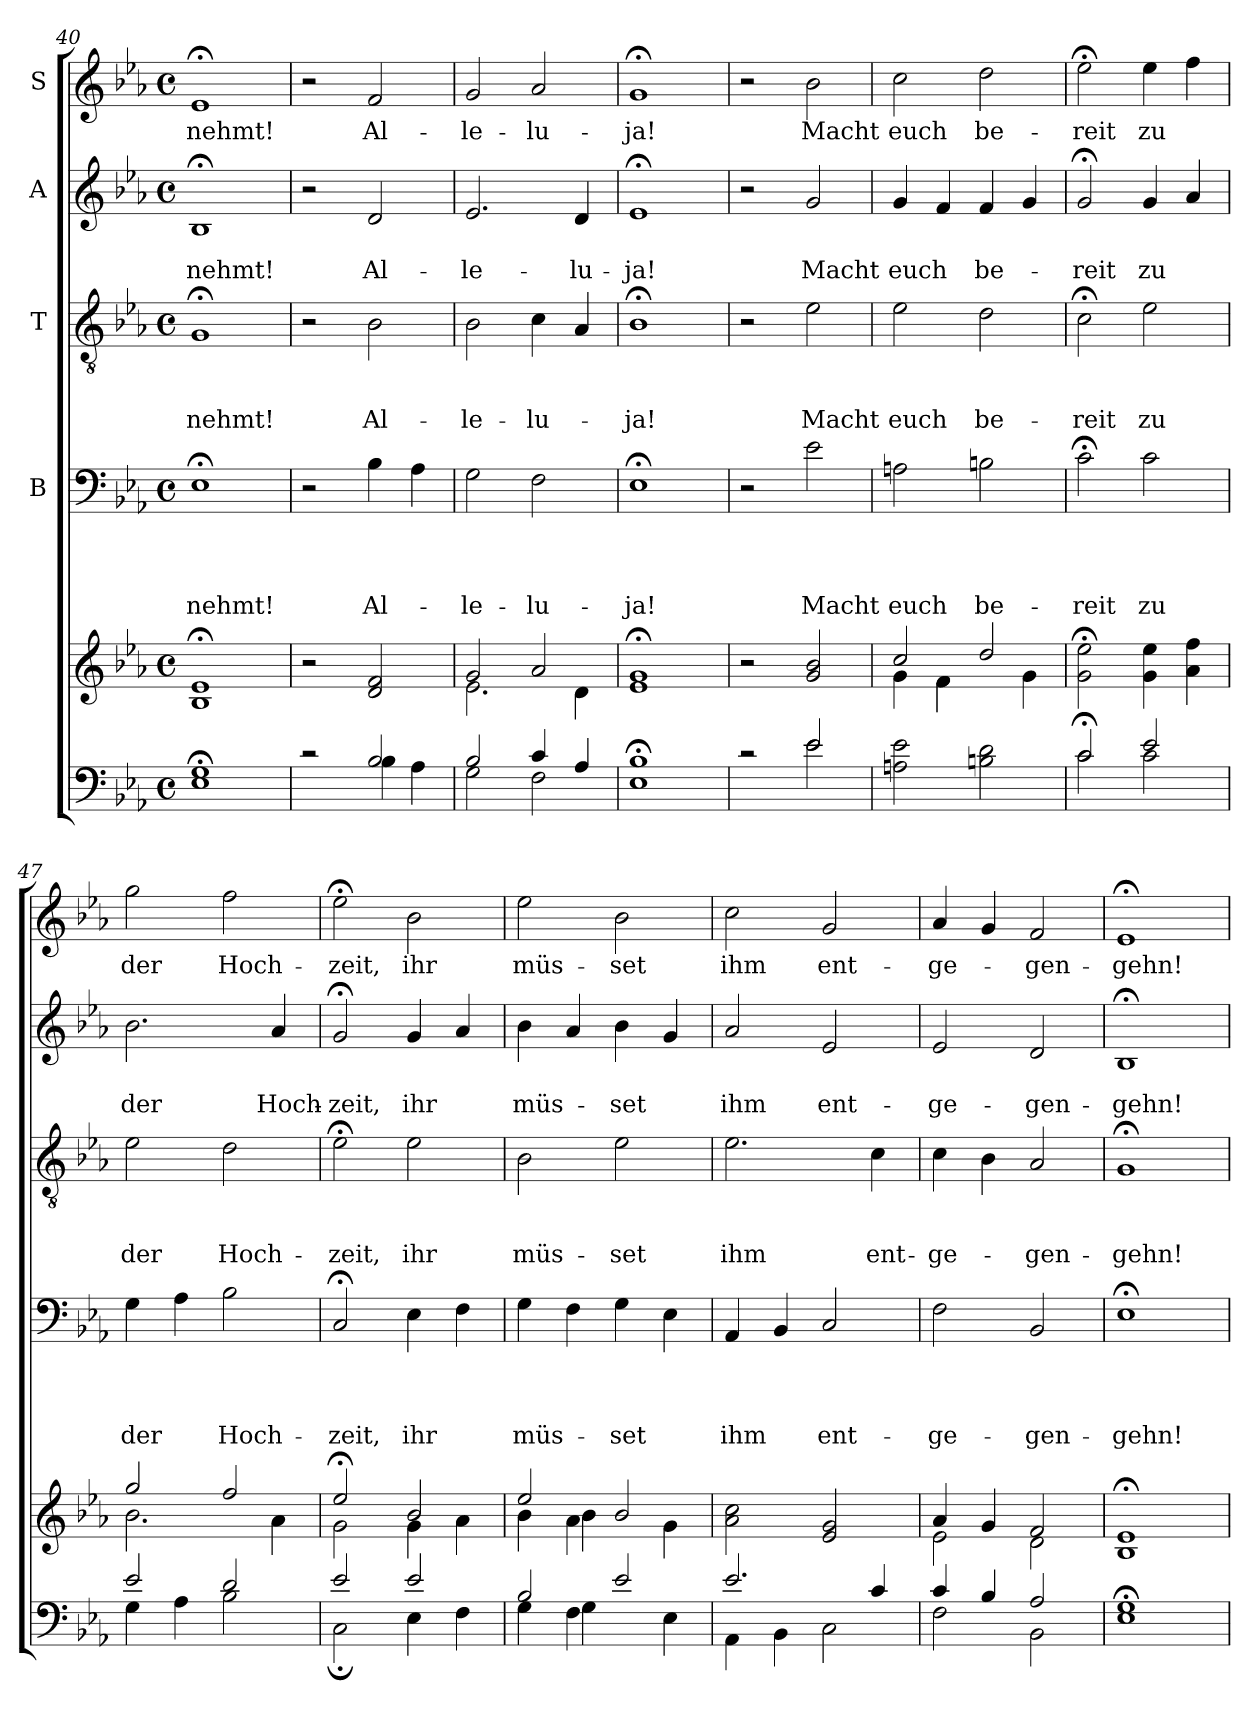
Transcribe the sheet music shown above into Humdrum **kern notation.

**kern	**kern	**kern	**text	**text	**text	**text	**kern	**text	**text	**text	**kern	**text	**text	**kern	**text
*part5	*part5	*part4	*part4	*part4	*part4	*part4	*part3	*part3	*part3	*part3	*part2	*part2	*part2	*part1	*part1
*staff6	*staff5	*staff4	*staff4	*staff4	*staff4	*staff4	*staff3	*staff3	*staff3	*staff3	*staff2	*staff2	*staff2	*staff1	*staff1
*	*	*I"B	*	*	*	*	*I"T	*	*	*	*I"A	*	*	*I"S	*
!!LO:LB:g=z
*clefF4	*clefG2	*clefF4	*	*	*	*	*clefGv2	*	*	*	*clefG2	*	*	*clefG2	*
*k[b-e-a-]	*k[b-e-a-]	*k[b-e-a-]	*	*	*	*	*k[b-e-a-]	*	*	*	*k[b-e-a-]	*	*	*k[b-e-a-]	*
*E-:	*E-:	*E-:	*	*	*	*	*E-:	*	*	*	*E-:	*	*	*E-:	*
*M4/4	*M4/4	*M4/4	*	*	*	*	*M4/4	*	*	*	*M4/4	*	*	*M4/4	*
*met(c)	*met(c)	*met(c)	*	*	*	*	*met(c)	*	*	*	*met(c)	*	*	*met(c)	*
=40	=40	=40	=40	=40	=40	=40	=40	=40	=40	=40	=40	=40	=40	=40	=40
!	!	!	!	!	!	!LO:LY:b	!	!	!	!LO:LY:b	!	!	!LO:LY:b	!	!LO:LY:b
1E-;< 1G;<	1B-; 1e-;	1E-;<	.	.	.	nehmt!	1G;	.	.	nehmt!	1B-;	.	nehmt!	1e-;	nehmt!
=41	=41	=41	=41	=41	=41	=41	=41	=41	=41	=41	=41	=41	=41	=41	=41
*^	*	*	*	*	*	*	*	*	*	*	*	*	*	*	*
2rc	2ryy	2r	2r	.	.	.	.	2r	.	.	.	2r	.	.	2r	.
!	!	!	!	!	!	!	!LO:LY:b	!	!	!	!LO:LY:b	!	!	!LO:LY:b	!	!LO:LY:b
2B-/	4B-\	2d/ 2f/	4B-\	.	.	.	Al-	2B-\	.	.	Al-	2d/	.	Al-	2f/	Al-
.	4A-\	.	4A-\	.	.	.	.	.	.	.	.	.	.	.	.	.
=42	=42	=42	=42	=42	=42	=42	=42	=42	=42	=42	=42	=42	=42	=42	=42	=42
*	*	*^	*	*	*	*	*	*	*	*	*	*	*	*	*	*
!	!	!	!	!	!	!	!	!LO:LY:b	!	!	!	!LO:LY:b	!	!	!LO:LY:b	!	!LO:LY:b
2G\	2B-/	2g/	2.e-\	2G\	.	.	.	-le-	2B-\	.	.	-le-	2.e-/	.	-le-	2g/	-le-
!	!	!	!	!	!	!	!	!LO:LY:b	!	!	!	!LO:LY:b	!	!	!	!	!LO:LY:b
4c/	2F\	2a-/	.	2F\	.	.	.	-lu-	4c\	.	.	-lu-	.	.	.	2a-/	-lu-
!	!	!	!	!	!	!	!	!	!	!	!	!	!	!	!LO:LY:b	!	!
4A-/	.	.	4d\	.	.	.	.	.	4A-/	.	.	.	4d/	.	-lu-	.	.
*v	*v	*	*	*	*	*	*	*	*	*	*	*	*	*	*	*	*
=43	=43	=43	=43	=43	=43	=43	=43	=43	=43	=43	=43	=43	=43	=43	=43	=43
!	!	!	!	!	!	!	!LO:LY:b	!	!	!	!LO:LY:b	!	!	!LO:LY:b	!	!LO:LY:b
*	*v	*v	*	*	*	*	*	*	*	*	*	*	*	*	*	*
1E-;< 1B-;<	1e-; 1g;	1E-;<	.	.	.	-ja!	1B-;<	.	.	-ja!	1e-;	.	-ja!	1g;	-ja!
=44	=44	=44	=44	=44	=44	=44	=44	=44	=44	=44	=44	=44	=44	=44	=44
*^	*	*	*	*	*	*	*	*	*	*	*	*	*	*	*
2rc	2ryy	2r	2r	.	.	.	.	2r	.	.	.	2r	.	.	2r	.
!	!	!	!	!	!	!	!LO:LY:b	!	!	!	!LO:LY:b	!	!	!LO:LY:b	!	!LO:LY:b
2e-/	2e-\	2g/ 2b-/	2e-\	.	.	.	Macht	2e-\	.	.	Macht	2g/	.	Macht	2b-\	Macht
=45	=45	=45	=45	=45	=45	=45	=45	=45	=45	=45	=45	=45	=45	=45	=45	=45
*	*	*^	*	*	*	*	*	*	*	*	*	*	*	*	*	*
*	*	*	*^	*	*	*	*	*	*	*	*	*	*	*	*	*	*
!	!	!	!	!	!	!	!	!	!LO:LY:b	!	!	!	!LO:LY:b	!	!	!LO:LY:b	!	!LO:LY:b
*v	*v	*	*	*	*	*	*	*	*	*	*	*	*	*	*	*	*	*
2An\ 2e-\	2cc/	4g\	4ryy	2An\	.	.	.	euch	2e-\	.	.	euch	4g/	.	euch	2cc\	euch
.	.	4f\	4f\	.	.	.	.	.	.	.	.	.	4f/	.	.	.	.
!	!	!	!	!	!	!	!	!LO:LY:b	!	!	!	!LO:LY:b	!	!	!LO:LY:b	!	!LO:LY:b
2Bn\ 2d\	2ryy	2dd/	4ryy	2Bn\	.	.	.	be-	2d\	.	.	be-	4f/	.	be-	2dd\	be-
.	.	.	4g\	.	.	.	.	.	.	.	.	.	4g/	.	.	.	.
=46	=46	=46	=46	=46	=46	=46	=46	=46	=46	=46	=46	=46	=46	=46	=46	=46	=46
*^	*	*	*	*	*	*	*	*	*	*	*	*	*	*	*	*	*
!	!	!	!	!	!	!	!	!	!LO:LY:b	!	!	!	!LO:LY:b	!	!	!LO:LY:b	!	!LO:LY:b
*	*	*v	*v	*v	*	*	*	*	*	*	*	*	*	*	*	*	*	*
2c;</	2c\	2g\;< 2ee-\;<	2c;<\	.	.	.	-reit	2c;<\	.	.	-reit	2g;/	.	-reit	2ee-;<\	-reit
!	!	!	!	!	!	!	!LO:LY:b	!	!	!	!LO:LY:b	!	!	!LO:LY:b	!	!LO:LY:b
2e-/	2c\	4g\ 4ee-\	2c\	.	.	.	zu	2e-\	.	.	zu	4g/	.	zu	4ee-\	zu
.	.	4a-\ 4ff\	.	.	.	.	.	.	.	.	.	4a-/	.	.	4ff\	.
!!LO:PB:g=z
=47	=47	=47	=47	=47	=47	=47	=47	=47	=47	=47	=47	=47	=47	=47	=47	=47
*	*	*^	*	*	*	*	*	*	*	*	*	*	*	*	*	*
!	!	!	!	!	!	!	!	!LO:LY:b	!	!	!	!LO:LY:b	!	!	!LO:LY:b	!	!LO:LY:b
2e-/	4G\	2.b-\	2gg/	4G\	.	.	.	der	2e-\	.	.	der	2.b-\	.	der	2gg\	der
.	4A-\	.	.	4A-\	.	.	.	.	.	.	.	.	.	.	.	.	.
!	!	!	!	!	!	!	!	!LO:LY:b	!	!	!	!LO:LY:b	!	!	!	!	!LO:LY:b
2B-\	2d/	.	2ff/	2B-\	.	.	.	Hoch-	2d\	.	.	Hoch-	.	.	.	2ff\	Hoch-
!	!	!	!	!	!	!	!	!	!	!	!	!	!	!	!LO:LY:b	!	!
.	.	4a-\	.	.	.	.	.	.	.	.	.	.	4a-/	.	Hoch-	.	.
=48	=48	=48	=48	=48	=48	=48	=48	=48	=48	=48	=48	=48	=48	=48	=48	=48	=48
!	!	!	!	!	!	!	!	!LO:LY:b	!	!	!	!LO:LY:b	!	!	!LO:LY:b	!	!LO:LY:b
2C\	2e-;</	2ee-;</	2g\	2C;/	.	.	.	-zeit,	2e-;<\	.	.	-zeit,	2g;/	.	-zeit,	2ee-;<\	-zeit,
!	!	!	!	!	!	!	!	!LO:LY:b	!	!	!	!LO:LY:b	!	!	!LO:LY:b	!	!LO:LY:b
4E-\	2e-/	4g\	2b-/	4E-\	.	.	.	ihr	2e-\	.	.	ihr	4g/	.	ihr	2b-\	ihr
4F\	.	4a-\	.	4F\	.	.	.	.	.	.	.	.	4a-/	.	.	.	.
=49	=49	=49	=49	=49	=49	=49	=49	=49	=49	=49	=49	=49	=49	=49	=49	=49	=49
*	*^	*	*^	*	*	*	*	*	*	*	*	*	*	*	*	*	*
!	!	!	!	!	!	!	!	!	!	!LO:LY:b	!	!	!	!LO:LY:b	!	!	!LO:LY:b	!	!LO:LY:b
2B-/	4G\	4ryy	2ee-/	4b-\	4ryy	4G\	.	.	.	müs-	2B-\	.	.	müs-	4b-\	.	müs-	2ee-\	müs-
.	4F\	4G\	.	4a-\	4b-\	4F\	.	.	.	.	.	.	.	.	4a-/	.	.	.	.
!	!	!	!	!	!	!	!	!	!	!LO:LY:b	!	!	!	!LO:LY:b	!	!	!LO:LY:b	!	!LO:LY:b
2ryy	2e-/	4ryy	2ryy	2b-/	4ryy	4G\	.	.	.	-set	2e-\	.	.	-set	4b-\	.	-set	2b-\	-set
.	.	4E-\	.	.	4g\	4E-\	.	.	.	.	.	.	.	.	4g/	.	.	.	.
=50	=50	=50	=50	=50	=50	=50	=50	=50	=50	=50	=50	=50	=50	=50	=50	=50	=50	=50	=50
!	!	!	!	!	!	!	!	!	!	!LO:LY:b	!	!	!	!LO:LY:b	!	!	!LO:LY:b	!	!LO:LY:b
*	*v	*v	*	*	*	*	*	*	*	*	*	*	*	*	*	*	*	*	*
*	*	*v	*v	*v	*	*	*	*	*	*	*	*	*	*	*	*	*	*
2.e-/	4AA-\	2a-\ 2cc\	4AA-/	.	.	.	ihm	2.e-\	.	.	ihm	2a-/	.	ihm	2cc\	ihm
.	4BB-\	.	4BB-/	.	.	.	.	.	.	.	.	.	.	.	.	.
!	!	!	!	!	!	!	!LO:LY:b	!	!	!	!	!	!	!LO:LY:b	!	!LO:LY:b
.	2C\	2e-/ 2g/	2C/	.	.	.	ent-	.	.	.	.	2e-/	.	ent-	2g/	ent-
!	!	!	!	!	!	!	!	!	!	!	!LO:LY:b	!	!	!	!	!
4c/	.	.	.	.	.	.	.	4c\	.	.	ent-	.	.	.	.	.
=51	=51	=51	=51	=51	=51	=51	=51	=51	=51	=51	=51	=51	=51	=51	=51	=51
*	*	*^	*	*	*	*	*	*	*	*	*	*	*	*	*	*
!	!	!	!	!	!	!	!	!LO:LY:b	!	!	!	!LO:LY:b	!	!	!LO:LY:b	!	!LO:LY:b
2F\	4c/	2e-\	4a-/	2F\	.	.	.	-ge-	4c\	.	.	-ge-	2e-/	.	-ge-	4a-/	-ge-
.	4B-/	.	4g/	.	.	.	.	.	4B-\	.	.	.	.	.	.	4g/	.
!	!	!	!	!	!	!	!	!LO:LY:b	!	!	!	!LO:LY:b	!	!	!LO:LY:b	!	!LO:LY:b
2BB-\	2A-/	2d\	2f/	2BB-/	.	.	.	-gen-	2A-/	.	.	-gen-	2d/	.	-gen-	2f/	-gen-
=52	=52	=52	=52	=52	=52	=52	=52	=52	=52	=52	=52	=52	=52	=52	=52	=52	=52
!	!	!	!	!	!	!	!	!LO:LY:b	!	!	!	!LO:LY:b	!	!	!LO:LY:b	!	!LO:LY:b
*v	*v	*	*	*	*	*	*	*	*	*	*	*	*	*	*	*	*
*	*v	*v	*	*	*	*	*	*	*	*	*	*	*	*	*	*
1E-;< 1G;<	1B-; 1e-;	1E-;<	.	.	.	-gehn!	1G;	.	.	-gehn!	1B-;	.	-gehn!	1e-;	-gehn!
=	=	=	=	=	=	=	=	=	=	=	=	=	=	=	=
*-	*-	*-	*-	*-	*-	*-	*-	*-	*-	*-	*-	*-	*-	*-	*-
